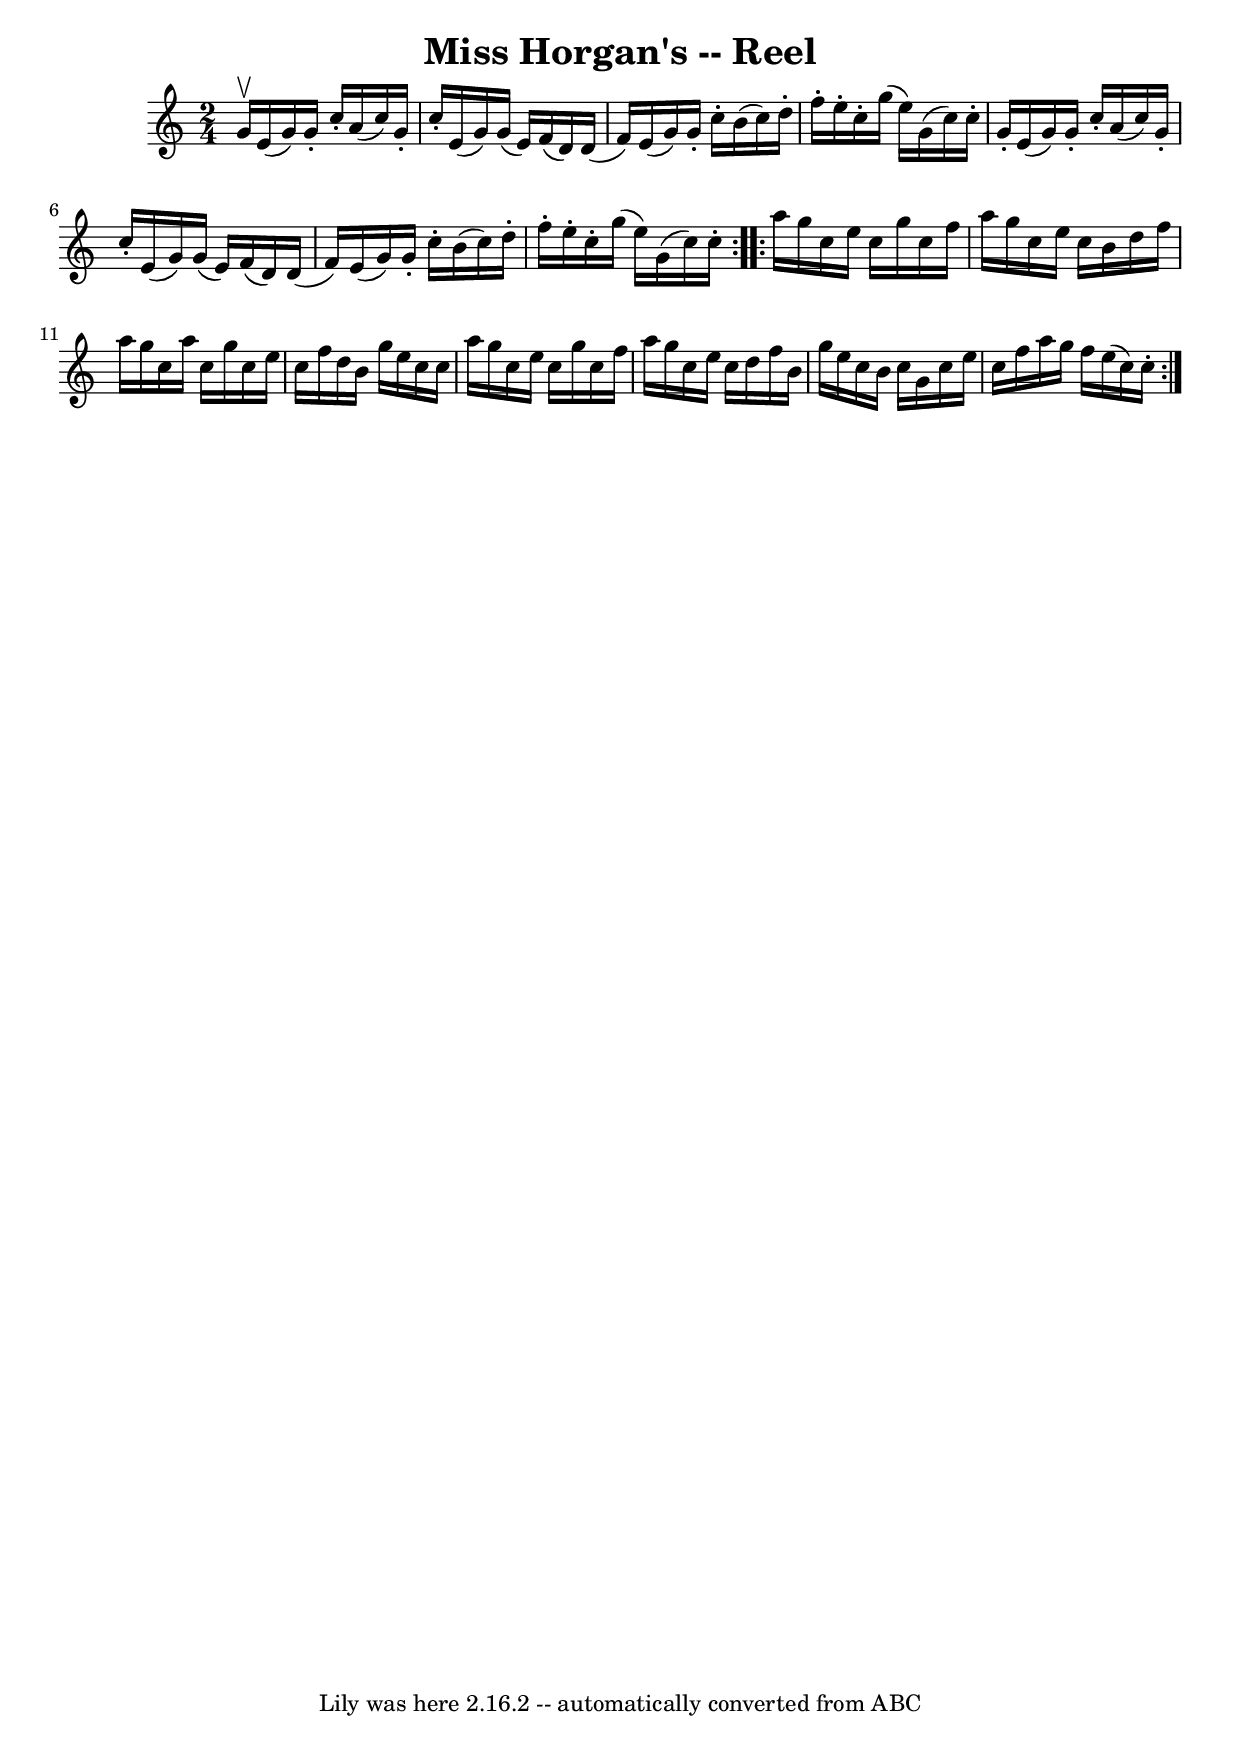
\version "2.16.2"
\include "Mammoth.ily"
\header {
  %% book = "Ryan's Mammoth Collection"
  crossRefNumber = "1"
  footnotes = "\\\\216"
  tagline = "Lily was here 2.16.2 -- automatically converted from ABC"
  title = "Miss Horgan's -- Reel"

}
voicedefault =  {



  \repeat volta 2 {

    \time 2/4 
    \key c \major     g'16^\upbow  |
    e'16 (g'16) g'16-.      c''16-. a'16 (c''16) g'16-. c''16-.    |
    e'16 (g'16 ) g'16 (e'16) f'16 (d'16) d'16 (f'16)   |
         e'16 (g'16) g'16-. c''16-. b'16 (c''16) d''16-. f''16-.    |
    e''16-. c''16-. g''16 (e''16) g'16 (c''16) c''16-. g'16-.   |
    e'16 (g'16) g'16-. c''16-.        a'16 (c''16) g'16-. c''16-.    |
    e'16 (g'16) g'16 (     e'16) f'16 (d'16) d'16 (f'16)    |
    e'16 (g'16) g'16-. c''16-. b'16 (c''16) d''16-. f''16-.   |
    
    e''16-. c''16-. g''16 (e''16) g'16 (c''16) c''16-. 
  }   
  
  \repeat volta 2 {     a''16   |
    g''16 c''16 e''16 c''16         g''16 c''16 f''16 a''16     |
    g''16 c''16 e''16 c''16      b'16 d''16 f''16 a''16     |
    g''16 c''16 a''16         c''16 g''16 c''16 e''16 c''16     |
    f''16 d''16 b'16       g''16 e''16 c''16 c''16 a''16     |
    g''16 c''16         e''16 c''16 g''16 c''16 f''16 a''16     |
    g''16 c''16      e''16 c''16 d''16 f''16 b'16 g''16     |
    e''16         c''16 b'16 c''16 g'16 c''16 e''16 c''16     |
    f''16   
    a''16 g''16 f''16 e''16 (c''16) c''16-.   
  }   

}

\score{
  <<

    \context Staff="default"
    {
      \voicedefault 
      
    }

  >>
  \layout {
    
  }
  \midi {
  }

}
